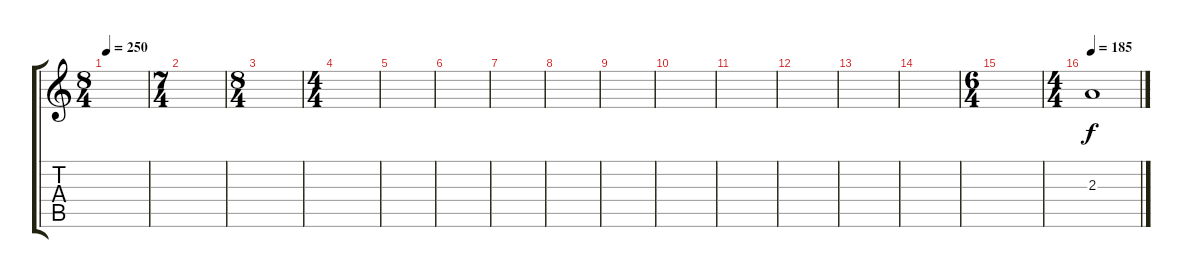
\track "" {instrument churchorgan}
\staff {score tabs}
\tuning (E5 B4 G4 D4 A3 E3) {hide}
\ts (8 4)
\tempo 250
\clef g2
\ks c
|
\ts (7 4)
|
\ts (8 4)
|
\ts (4 4)
|
|
|
|
|
|
|
|
|
|
|
\ts (6 4)
|
\ts (4 4)
\tempo 185
2.3.1
